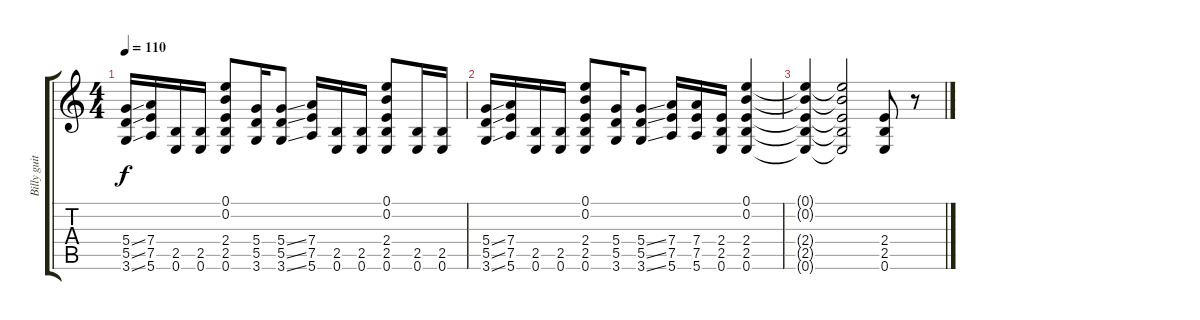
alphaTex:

\track ("Billy guitar" "Billy guit") {instrument distortionguitar}
\staff {score tabs}
\tuning (E4 B3 G3 D3 A2 E2) {hide}
\ts (4 4)
\tempo 110
\clef g2
\ks c
(5.4{ss} 5.5{ss} 3.6{ss}).16{dy f} (7.4 7.5 5.6).16 (2.5 0.6).16 (2.5 0.6).16 (0.1 0.2 2.4 2.5 0.6).8 (5.4 5.5 3.6).16 (5.4{ss} 5.5{ss} 3.6{ss}).8 (7.4 7.5 5.6).16 (2.5 0.6).16 (2.5 0.6).16 (0.1 0.2 2.4 2.5 0.6).8 (2.5 0.6).16 (2.5 0.6).16 |
(5.4{ss} 5.5{ss} 3.6{ss}).16 (7.4 7.5 5.6).16 (2.5 0.6).16 (2.5 0.6).16 (0.1 0.2 2.4 2.5 0.6).8 (5.4 5.5 3.6).16 (5.4{ss} 5.5{ss} 3.6{ss}).8 (7.4 7.5 5.6).16 (7.4 7.5 5.6).16 (2.4 2.5 0.6).16 (0.1 0.2 2.4 2.5 0.6).4 |
(0.1{t} 0.2{t} 2.4{t} 2.5{t} 0.6{t}).4 (0.1{t} 0.2{t} 2.4{t} 2.5{t} 0.6{t}).2 (2.4 2.5 0.6).8 r.8
